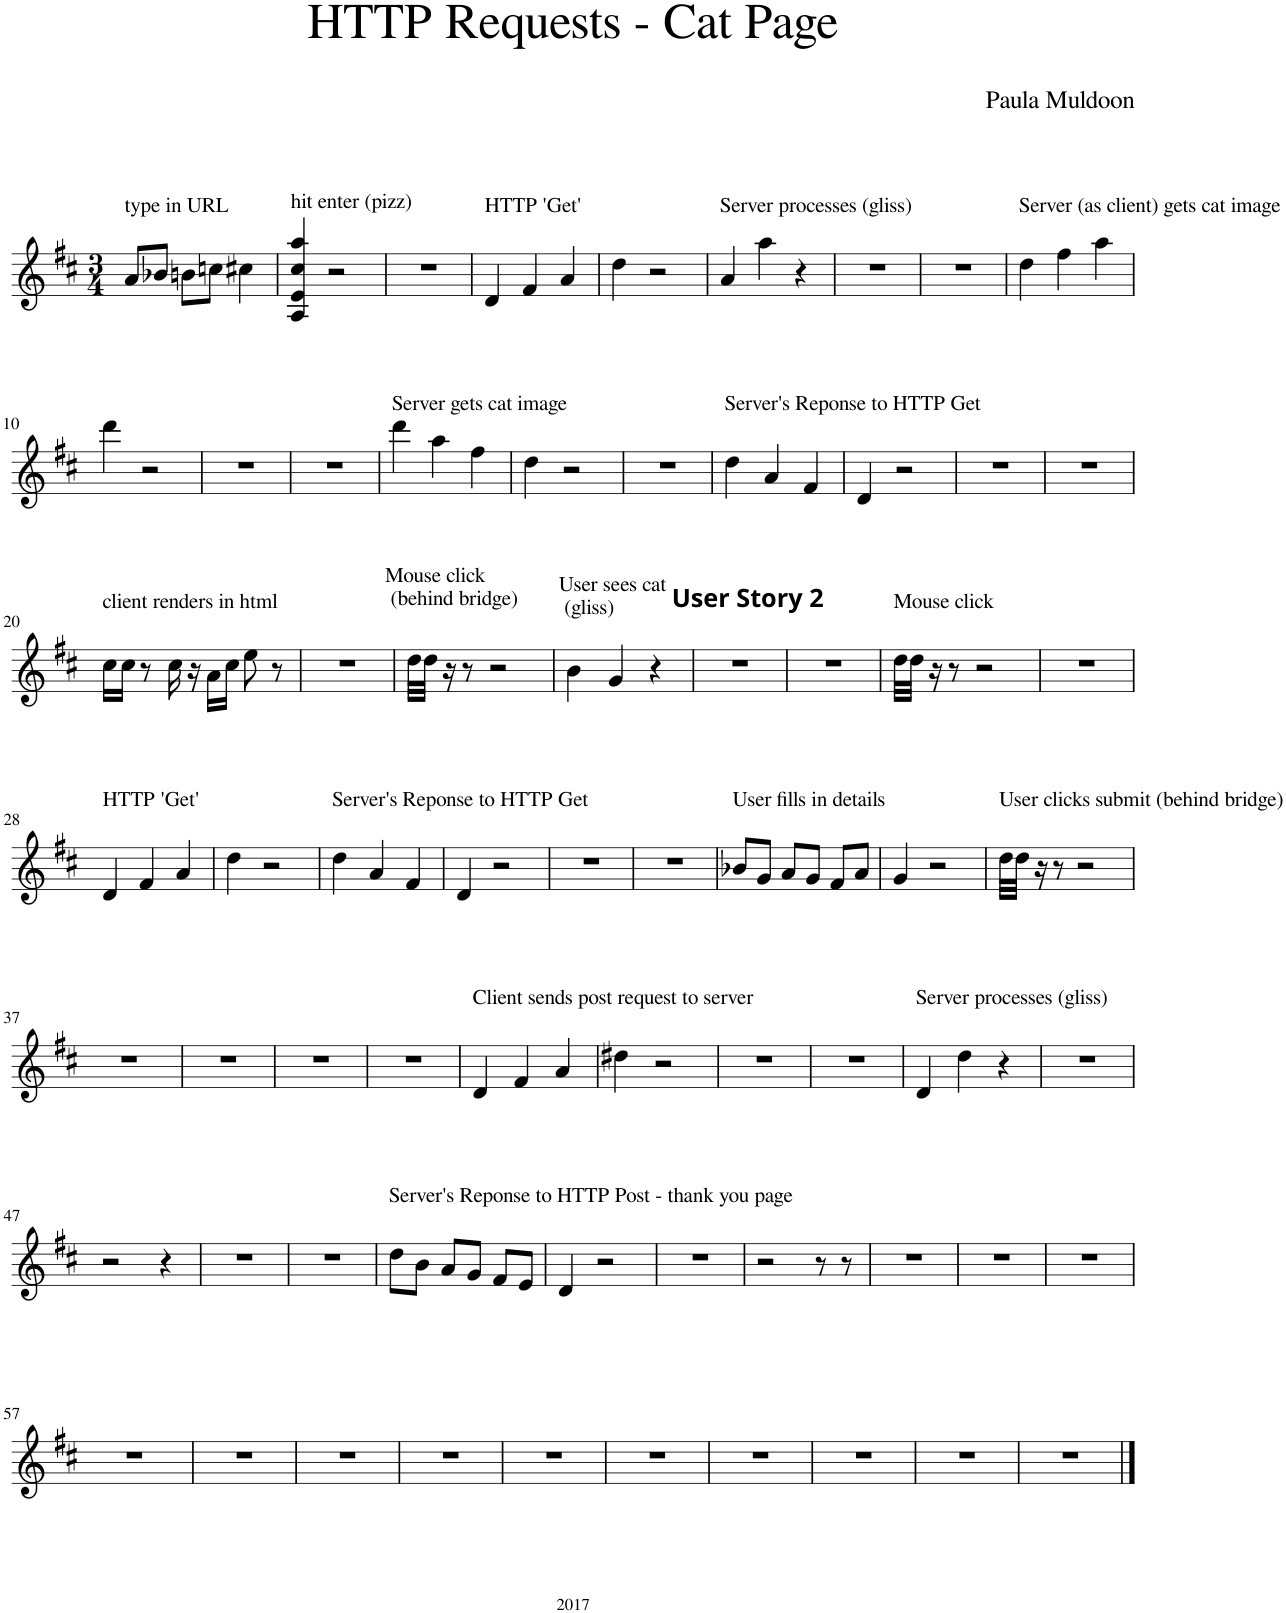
**kern
*part1
*staff1
*I"Piano
*I'Pno.
*clefG2
*k[f#c#]
*M3/4
=1
!LO:TX:a:t=type in URL
8a/L
8b-X/J
8bn\L
8ccn\J
4cc#X\
=2
!LO:TX:a:t=hit enter (pizz)
4A/ 4e/ 4cc#/ 4aa/
2r
=3
2.r
=4
!LO:TX:a:t=HTTP 'Get'
4d/
4f#/
4a/
=5
4dd\
2r
=6
!LO:TX:a:t=Server processes (gliss)
4a/
4aa\
4r
=7
2.r
=8
2.r
=9
!LO:TX:a:t=Server (as client) gets cat image
4dd\
4ff#\
4aa\
!!LO:LB:g=z
=10
4ddd\
2r
=11
2.r
=12
2.r
=13
!LO:TX:a:t=Server gets cat image
4ddd\
4aa\
4ff#\
=14
4dd\
2r
=15
2.r
=16
!LO:TX:a:t=Server's Reponse to HTTP Get
4dd\
4a/
4f#/
=17
4d/
2r
=18
2.r
=19
2.r
!!LO:LB:g=z
=20
!LO:TX:a:t=client renders in html
16cc#\LL
16cc#\JJ
8r
16cc#\
16r
16a\LL
16cc#\JJ
8ee\
8r
=21
2.r
=22
!LO:TX:a:t=Mouse click
!LO:TX:a:t=(behind bridge)
32dd\LLL
32dd\JJJ
16r
8r
2r
=23
!LO:TX:a:t=User sees cat
!LO:TX:a:t=(gliss)
4b\
4g/
4r
=24
!LO:TX:a:B:t=User Story 2
2.r
=25
2.r
=26
!LO:TX:a:t=Mouse click
32dd\LLL
32dd\JJJ
16r
8r
2r
=27
2.r
!!LO:LB:g=z
=28
!LO:TX:a:t=HTTP 'Get'
4d/
4f#/
4a/
=29
4dd\
2r
=30
!LO:TX:a:t=Server's Reponse to HTTP Get
4dd\
4a/
4f#/
=31
4d/
2r
=32
2.r
=33
2.r
=34
!LO:TX:a:t=User fills in details
8b-X/L
8g/J
8a/L
8g/J
8f#/L
8a/J
=35
4g/
2r
=36
!LO:TX:a:t=User clicks submit (behind bridge)
32dd\LLL
32dd\JJJ
16r
8r
2r
!!LO:LB:g=z
=37
2.r
=38
2.r
=39
2.r
=40
2.r
=41
!LO:TX:a:t=Client sends post request to server
4d/
4f#/
4a/
=42
4dd#X\
2r
=43
2.r
=44
2.r
=45
!LO:TX:a:t=Server processes (gliss)
4d/
4dd\
4r
=46
2.r
!!LO:LB:g=z
=47
2r
4r
=48
2.r
=49
2.r
=50
!LO:TX:a:t=Server's Reponse to HTTP Post - thank you page
8dd\L
8b\J
8a/L
8g/J
8f#/L
8e/J
=51
4d/
2r
=52
2.r
=53
2r
8r
8r
=54
2.r
=55
2.r
=56
2.r
!!LO:LB:g=z
=57
2.r
=58
2.r
=59
2.r
=60
2.r
=61
2.r
=62
2.r
=63
2.r
=64
2.r
=65
2.r
=66
2.r
==
*-
